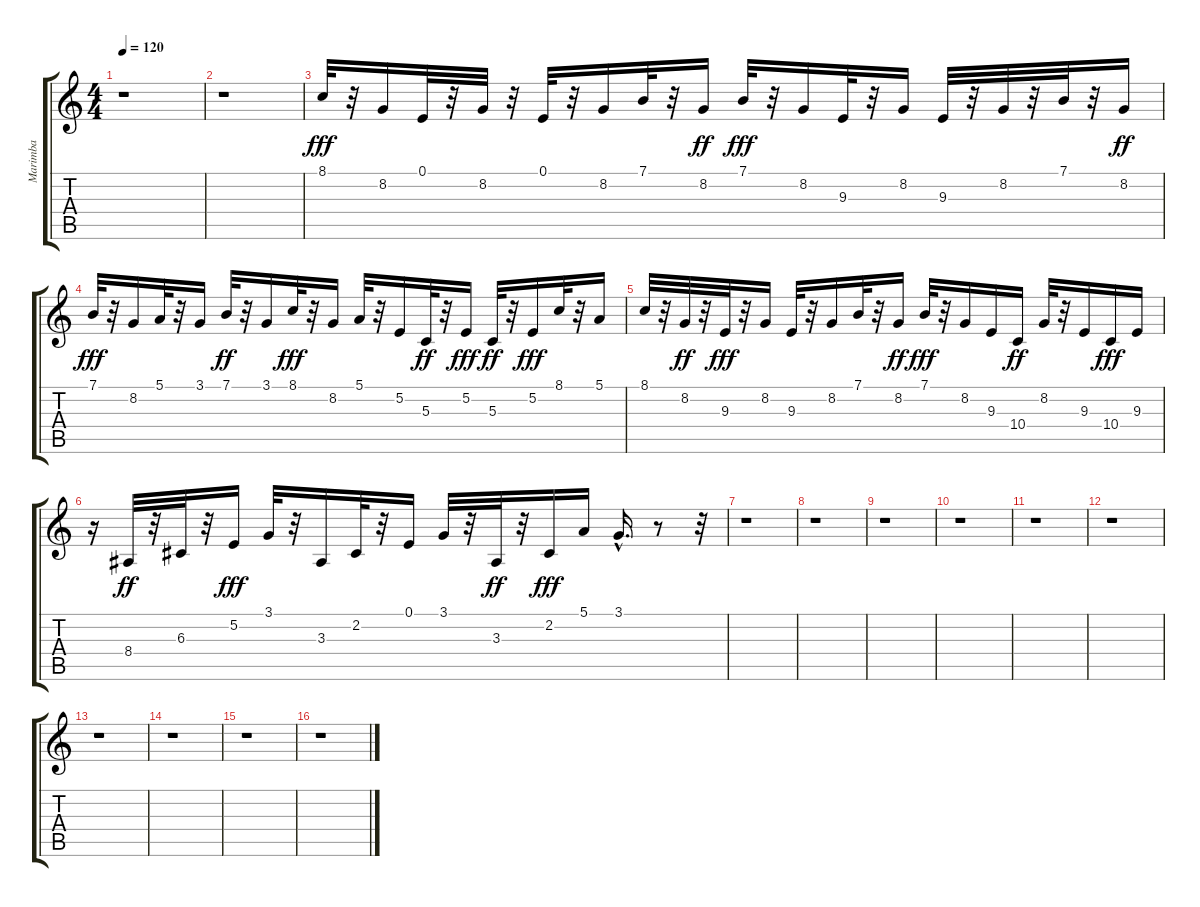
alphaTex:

\track ("Marimba" "Marimba") {instrument marimba}
\staff {score tabs}
\tuning (E4 B3 G3 D3 A2 E2) {hide}
\ts (4 4)
\tempo 120
\clef g2
\ks c
r.1{dy fff} |
r.1 |
8.1.32 r.32 8.2.16 0.1.32 r.32 8.2.32 r.32 0.1.32 r.32 8.2.16 7.1.32 r.32 8.2.16{dy ff} 7.1.32{dy fff} r.32 8.2.16 9.3.32 r.32 8.2.16 9.3.32 r.32 8.2.32 r.32 7.1.32 r.32 8.2.16{dy ff} |
7.1.32{dy fff} r.32 8.2.16 5.1.32 r.32 3.1.16 7.1.32{dy ff} r.32 3.1.16 8.1.32{dy fff} r.32 8.2.16 5.1.32 r.32 5.2.16 5.3.32{dy ff} r.32 5.2.16{dy fff} 5.3.32{dy ff} r.32 5.2.16{dy fff} 8.1.32 r.32 5.1.16 |
8.1.32 r.32 8.2.32{dy ff} r.32 9.3.32{dy fff} r.32 8.2.16 9.3.32 r.32 8.2.16 7.1.32 r.32 8.2.16{dy ff} 7.1.32{dy fff} r.32 8.2.16 9.3.16 10.4.16{dy ff} 8.2.32 r.32 9.3.16 10.4.16{dy fff} 9.3.16 |
r.16 8.4.32{dy ff} r.32 6.3.32 r.32 5.2.16{dy fff} 3.1.32 r.32 3.3.16 2.2.32 r.32 0.1.16 3.1.32 r.32 3.3.32{dy ff} r.32 2.2.16{dy fff} 5.1.16 3.1{hac}.16{d} r.8 r.32 |
r.1 |
r.1 |
r.1 |
r.1 |
r.1 |
r.1 |
r.1 |
r.1 |
r.1 |
r.1
